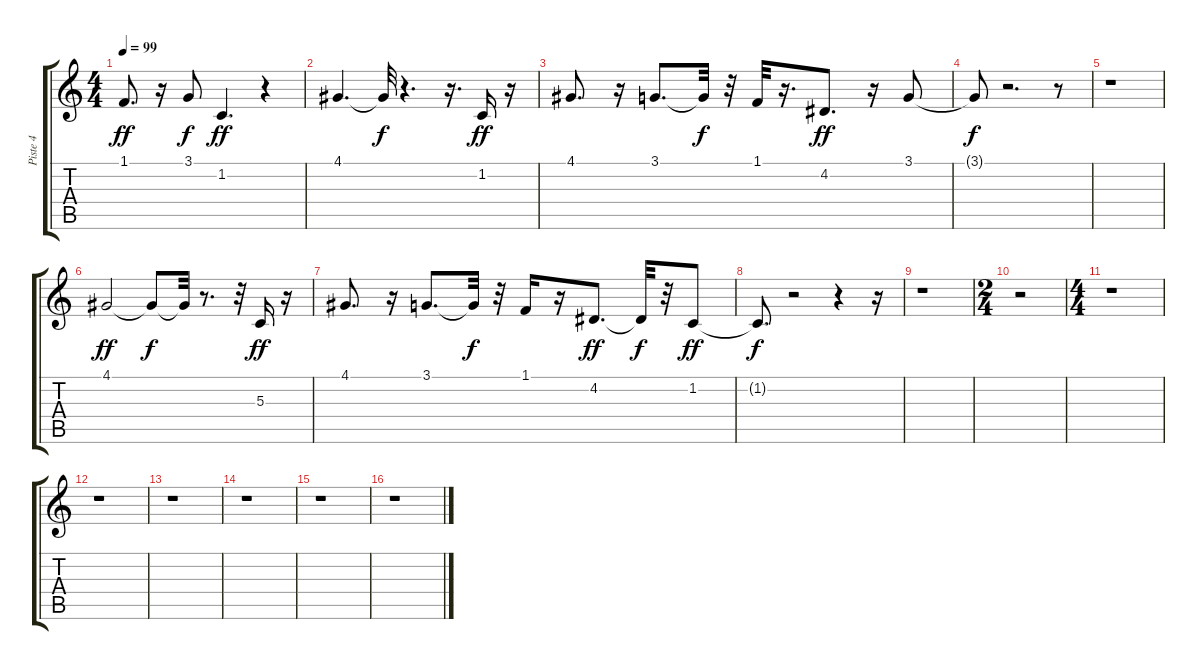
\track ("Piste 4" "Piste 4") {instrument lead8bassandlead}
\staff {score tabs}
\tuning (E4 B3 G3 D3 A2 E2) {hide}
\ts (4 4)
\tempo 99
\clef g2
\ks c
1.1.8{d dy ff} r.16 3.1.8{dy f} 1.2.4{d dy ff} r.4 |
4.1.4{d} 4.1{t}.32{dy f} r.4{d} r.16{d} 1.2.16{dy ff} r.16 |
4.1.8{d} r.16 3.1.8{d} 3.1{t}.32{dy f} r.32 1.1.32 r.16{d} 4.2.8{d dy ff} r.16 3.1.8 |
3.1{t}.8{dy f} r.2{d} r.8 |
r.1 |
4.1.2{dy ff} 4.1{t}.8{dy f} 4.1{t}.32 r.8{d} r.32 5.3.16{dy ff} r.16 |
4.1.8{d} r.16 3.1.8{d} 3.1{t}.32{dy f} r.32 1.1.16 r.16 4.2.8{d dy ff} 4.2{t}.32{dy f} r.32 1.2.8{dy ff} |
1.2{t}.8{d dy f} r.2 r.4 r.16 |
r.1 |
\ts (2 4)
r.2 |
\ts (4 4)
r.1 |
r.1 |
r.1 |
r.1 |
r.1 |
r.1
